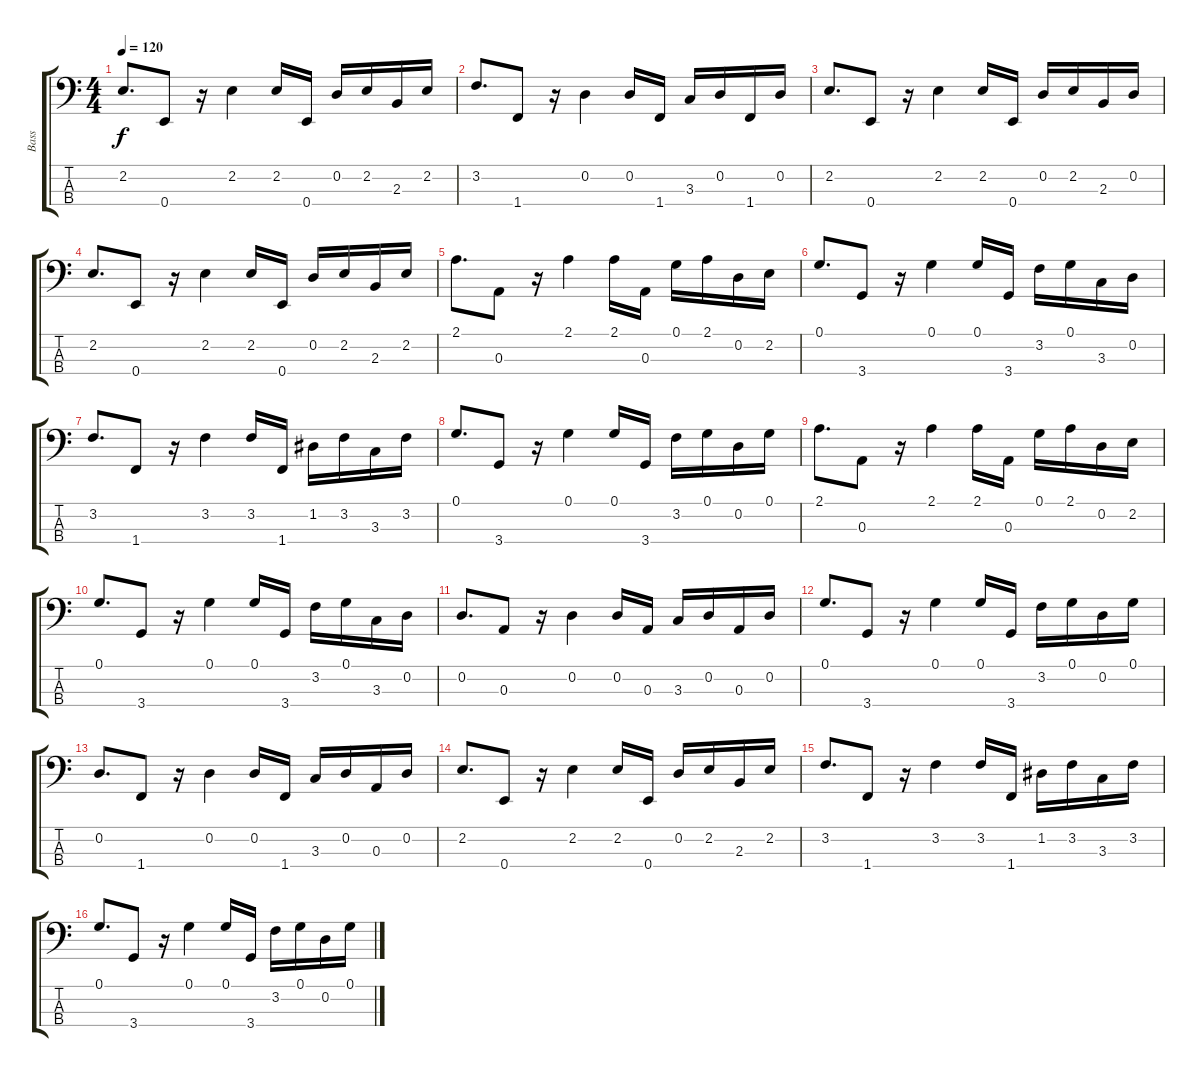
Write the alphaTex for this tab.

\track ("Bass" "Bass") {instrument slapbass1}
\staff {score tabs}
\tuning (G2 D2 A1 E1) {hide}
\ts (4 4)
\tempo 120
\clef f4
\ks c
2.2.8{d dy f} 0.4.8 r.16 2.2.4 2.2.16 0.4.16 0.2.16 2.2.16 2.3.16 2.2.16 |
3.2.8{d} 1.4.8 r.16 0.2.4 0.2.16 1.4.16 3.3.16 0.2.16 1.4.16 0.2.16 |
2.2.8{d} 0.4.8 r.16 2.2.4 2.2.16 0.4.16 0.2.16 2.2.16 2.3.16 0.2.16 |
2.2.8{d} 0.4.8 r.16 2.2.4 2.2.16 0.4.16 0.2.16 2.2.16 2.3.16 2.2.16 |
2.1.8{d} 0.3.8 r.16 2.1.4 2.1.16 0.3.16 0.1.16 2.1.16 0.2.16 2.2.16 |
0.1.8{d} 3.4.8 r.16 0.1.4 0.1.16 3.4.16 3.2.16 0.1.16 3.3.16 0.2.16 |
3.2.8{d} 1.4.8 r.16 3.2.4 3.2.16 1.4.16 1.2.16 3.2.16 3.3.16 3.2.16 |
0.1.8{d} 3.4.8 r.16 0.1.4 0.1.16 3.4.16 3.2.16 0.1.16 0.2.16 0.1.16 |
2.1.8{d} 0.3.8 r.16 2.1.4 2.1.16 0.3.16 0.1.16 2.1.16 0.2.16 2.2.16 |
0.1.8{d} 3.4.8 r.16 0.1.4 0.1.16 3.4.16 3.2.16 0.1.16 3.3.16 0.2.16 |
0.2.8{d} 0.3.8 r.16 0.2.4 0.2.16 0.3.16 3.3.16 0.2.16 0.3.16 0.2.16 |
0.1.8{d} 3.4.8 r.16 0.1.4 0.1.16 3.4.16 3.2.16 0.1.16 0.2.16 0.1.16 |
0.2.8{d} 1.4.8 r.16 0.2.4 0.2.16 1.4.16 3.3.16 0.2.16 0.3.16 0.2.16 |
2.2.8{d} 0.4.8 r.16 2.2.4 2.2.16 0.4.16 0.2.16 2.2.16 2.3.16 2.2.16 |
3.2.8{d} 1.4.8 r.16 3.2.4 3.2.16 1.4.16 1.2.16 3.2.16 3.3.16 3.2.16 |
0.1.8{d} 3.4.8 r.16 0.1.4 0.1.16 3.4.16 3.2.16 0.1.16 0.2.16 0.1.16
